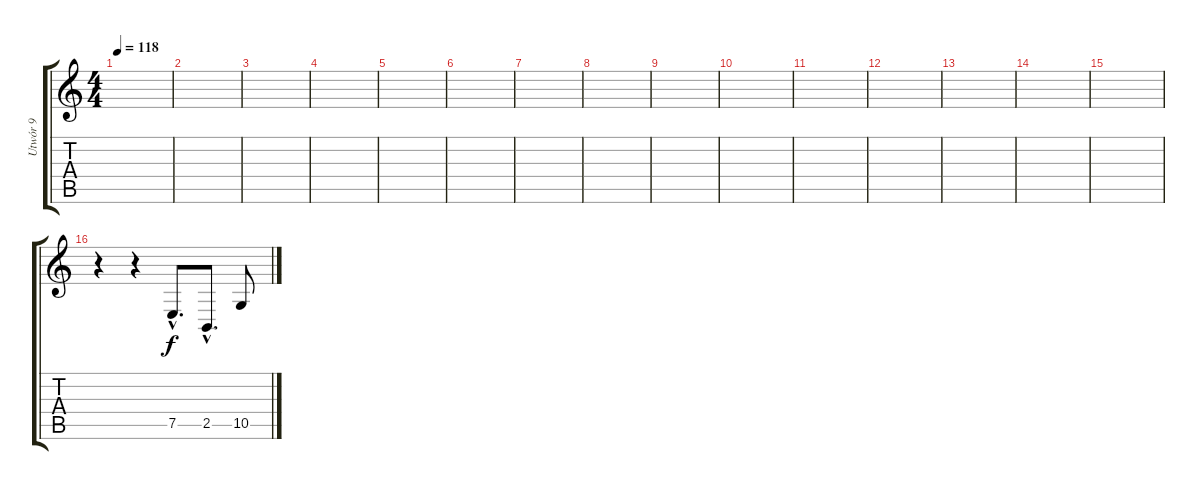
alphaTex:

\track ("Utwór 9" "Utwór 9") {instrument brightacousticpiano}
\staff {score tabs}
\tuning (E4 B3 G3 D3 A2 E2) {hide}
\ts (4 4)
\tempo 118
\clef g2
\ks c
|
|
|
|
|
|
|
|
|
|
|
|
|
|
|
r.4 r.4 7.5{hac}.8{d} 2.5{hac}.8{d} 10.5.8
